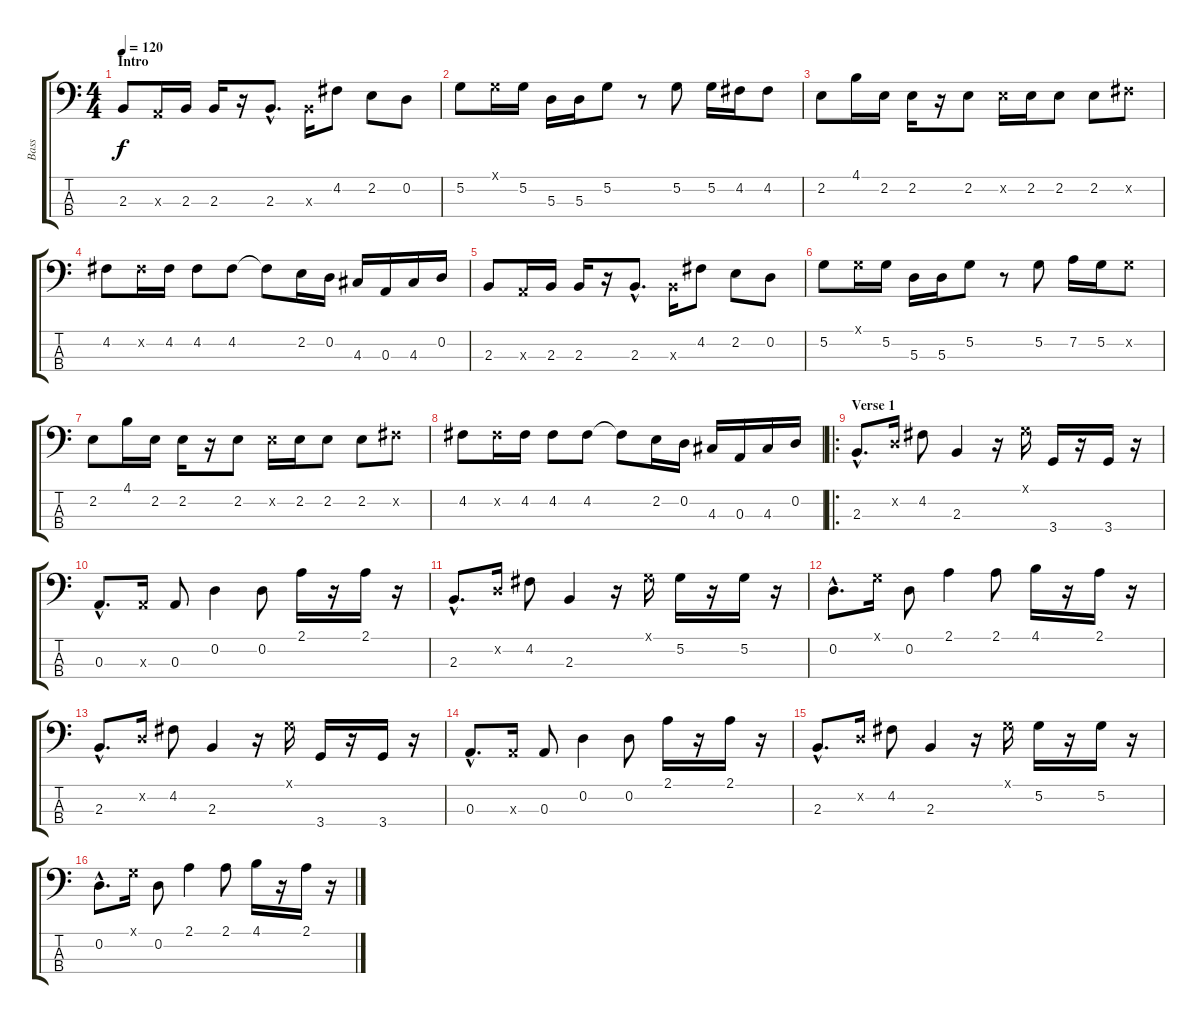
\track ("Bass" "Bass") {instrument electricbassfinger}
\staff {score tabs}
\tuning (G2 D2 A1 E1) {hide}
\ts (4 4)
\section ("" "Intro")
\tempo 120
\clef f4
\ks c
2.3.8{dy f instrument electricbassfinger} 0.3{x}.16 2.3.16 2.3.16 r.16 2.3{hac}.8{d} 2.3{x}.16 4.2.8 2.2.8 0.2.8 |
5.2.8 0.1{x}.16 5.2.16 5.3.16 5.3.16 5.2.8 r.8 5.2.8 5.2.16 4.2.16 4.2.8 |
2.2.8 4.1.16 2.2.16 2.2.16 r.16 2.2.8 2.2{x}.16 2.2.16 2.2.8 2.2.8 4.2{x}.8 |
4.2.8 4.2{x}.16 4.2.16 4.2.8 4.2.8 4.2{t}.8 2.2.16 0.2.16 4.3.16 0.3.16 4.3.16 0.2.16 |
2.3.8 0.3{x}.16 2.3.16 2.3.16 r.16 2.3{hac}.8{d} 2.3{x}.16 4.2.8 2.2.8 0.2.8 |
5.2.8 0.1{x}.16 5.2.16 5.3.16 5.3.16 5.2.8 r.8 5.2.8 7.2.16 5.2.16 5.2{x}.8 |
2.2.8 4.1.16 2.2.16 2.2.16 r.16 2.2.8 2.2{x}.16 2.2.16 2.2.8 2.2.8 4.2{x}.8 |
4.2.8 4.2{x}.16 4.2.16 4.2.8 4.2.8 4.2{t}.8 2.2.16 0.2.16 4.3.16 0.3.16 4.3.16 0.2.16 |
\ro
\section ("" "Verse 1")
2.3{hac}.8{d} 0.2{x}.16 4.2.8 2.3.4 r.16 0.1{x}.16 3.4.16 r.16 3.4.16 r.16 |
0.3{hac}.8{d} 0.3{x}.16 0.3.8 0.2.4 0.2.8 2.1.16 r.16 2.1.16 r.16 |
2.3{hac}.8{d} 0.2{x}.16 4.2.8 2.3.4 r.16 0.1{x}.16 5.2.16 r.16 5.2.16 r.16 |
0.2{hac}.8{d} 0.1{x}.16 0.2.8 2.1.4 2.1.8 4.1.16 r.16 2.1.16 r.16 |
2.3{hac}.8{d} 0.2{x}.16 4.2.8 2.3.4 r.16 0.1{x}.16 3.4.16 r.16 3.4.16 r.16 |
0.3{hac}.8{d} 0.3{x}.16 0.3.8 0.2.4 0.2.8 2.1.16 r.16 2.1.16 r.16 |
2.3{hac}.8{d} 0.2{x}.16 4.2.8 2.3.4 r.16 0.1{x}.16 5.2.16 r.16 5.2.16 r.16 |
0.2{hac}.8{d} 0.1{x}.16 0.2.8 2.1.4 2.1.8 4.1.16 r.16 2.1.16 r.16
